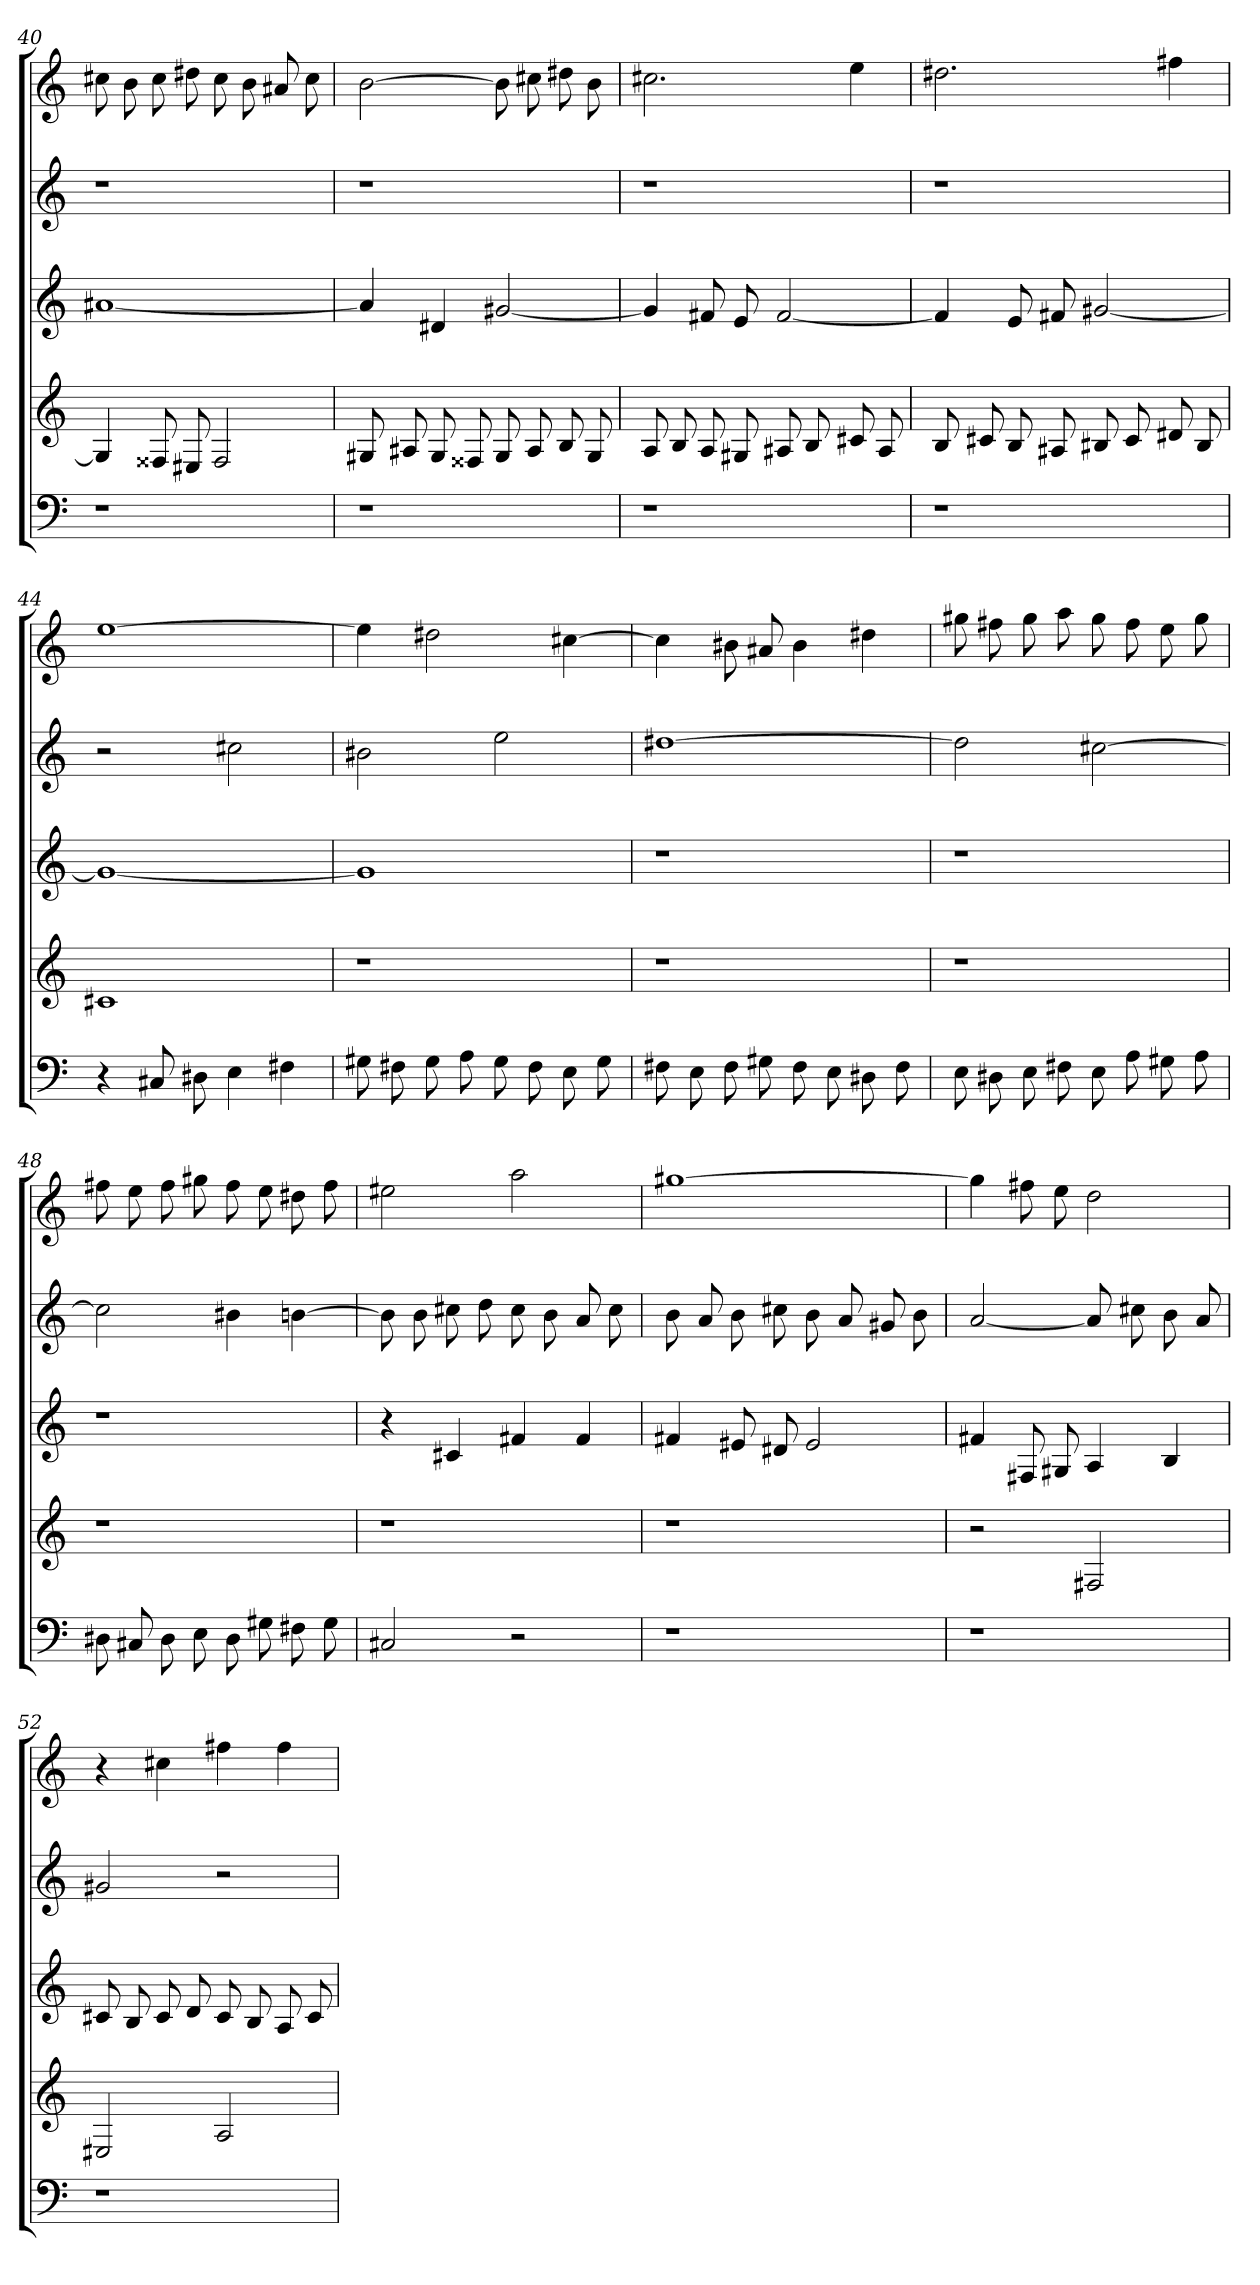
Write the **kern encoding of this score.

**kern	**kern	**kern	**kern	**kern
*part5	*part4	*part3	*part2	*part1
*staff5	*staff4	*staff3	*staff2	*staff1
=40	=40	=40	=40	=40
1r	4G#]	[1a#X	1r	8cc#X
.	.	.	.	8b
.	8F##X	.	.	8cc#
.	8E#X	.	.	8dd#X
.	2F##	.	.	8cc#
.	.	.	.	8b
.	.	.	.	8a#X
.	.	.	.	8cc#
=41	=41	=41	=41	=41
1r	8G#X	4a#]	1r	[2b
.	8A#X	.	.	.
.	8G#	4d#X	.	.
.	8F##X	.	.	.
.	8G#	[2g#X	.	8b]
.	8A#	.	.	8cc#X
.	8B	.	.	8dd#X
.	8G#	.	.	8b
=42	=42	=42	=42	=42
1r	8A	4g#]	1r	2.cc#X
.	8B	.	.	.
.	8A	8f#X	.	.
.	8G#X	8e	.	.
.	8A#X	[2f#	.	.
.	8B	.	.	.
.	8c#X	.	.	4ee
.	8A#	.	.	.
=43	=43	=43	=43	=43
1r	8B	4f#]	1r	2.dd#X
.	8c#X	.	.	.
.	8B	8e	.	.
.	8A#X	8f#X	.	.
.	8B#X	[2g#X	.	.
.	8c#	.	.	.
.	8d#X	.	.	4ff#X
.	8B#	.	.	.
=44	=44	=44	=44	=44
4r	1c#X	1g#_	2r	[1ee
8C#X	.	.	.	.
8D#X	.	.	.	.
4E	.	.	2cc#X	.
4F#X	.	.	.	.
=45	=45	=45	=45	=45
8G#X	1r	1g#]	2b#X	4ee]
8F#X	.	.	.	.
8G#	.	.	.	2dd#X
8A	.	.	.	.
8G#	.	.	2ee	.
8F#	.	.	.	.
8E	.	.	.	[4cc#X
8G#	.	.	.	.
=46	=46	=46	=46	=46
8F#X	1r	1r	[1dd#X	4cc#]
8E	.	.	.	.
8F#	.	.	.	8b#X
8G#X	.	.	.	8a#X
8F#	.	.	.	4b#
8E	.	.	.	.
8D#X	.	.	.	4dd#X
8F#	.	.	.	.
=47	=47	=47	=47	=47
8E	1r	1r	2dd#]	8gg#X
8D#X	.	.	.	8ff#X
8E	.	.	.	8gg#
8F#X	.	.	.	8aa
8E	.	.	[2cc#X	8gg#
8A	.	.	.	8ff#
8G#X	.	.	.	8ee
8A	.	.	.	8gg#
=48	=48	=48	=48	=48
8D#X	1r	1r	2cc#]	8ff#X
8C#X	.	.	.	8ee
8D#	.	.	.	8ff#
8E	.	.	.	8gg#X
8D#	.	.	4b#X	8ff#
8G#X	.	.	.	8ee
8F#X	.	.	[4bn	8dd#X
8G#	.	.	.	8ff#
=49	=49	=49	=49	=49
2C#X	1r	4r	8b]	2ee#X
.	.	.	8b	.
.	.	4c#X	8cc#X	.
.	.	.	8dd	.
2r	.	4f#X	8cc#	2aa
.	.	.	8b	.
.	.	4f#	8a	.
.	.	.	8cc#	.
=50	=50	=50	=50	=50
1r	1r	4f#X	8b	[1gg#X
.	.	.	8a	.
.	.	8e#X	8b	.
.	.	8d#X	8cc#X	.
.	.	2e#	8b	.
.	.	.	8a	.
.	.	.	8g#X	.
.	.	.	8b	.
=51	=51	=51	=51	=51
1r	2r	4f#X	[2a	4gg#]
.	.	8F#X	.	8ff#X
.	.	8G#X	.	8ee
.	2F#X	4A	8a]	2dd
.	.	.	8cc#X	.
.	.	4B	8b	.
.	.	.	8a	.
=52	=52	=52	=52	=52
1r	2E#X	8c#X	2g#X	4r
.	.	8B	.	.
.	.	8c#	.	4cc#X
.	.	8d	.	.
.	2A	8c#	2r	4ff#X
.	.	8B	.	.
.	.	8A	.	4ff#
.	.	8c#	.	.
=	=	=	=	=
*-	*-	*-	*-	*-
